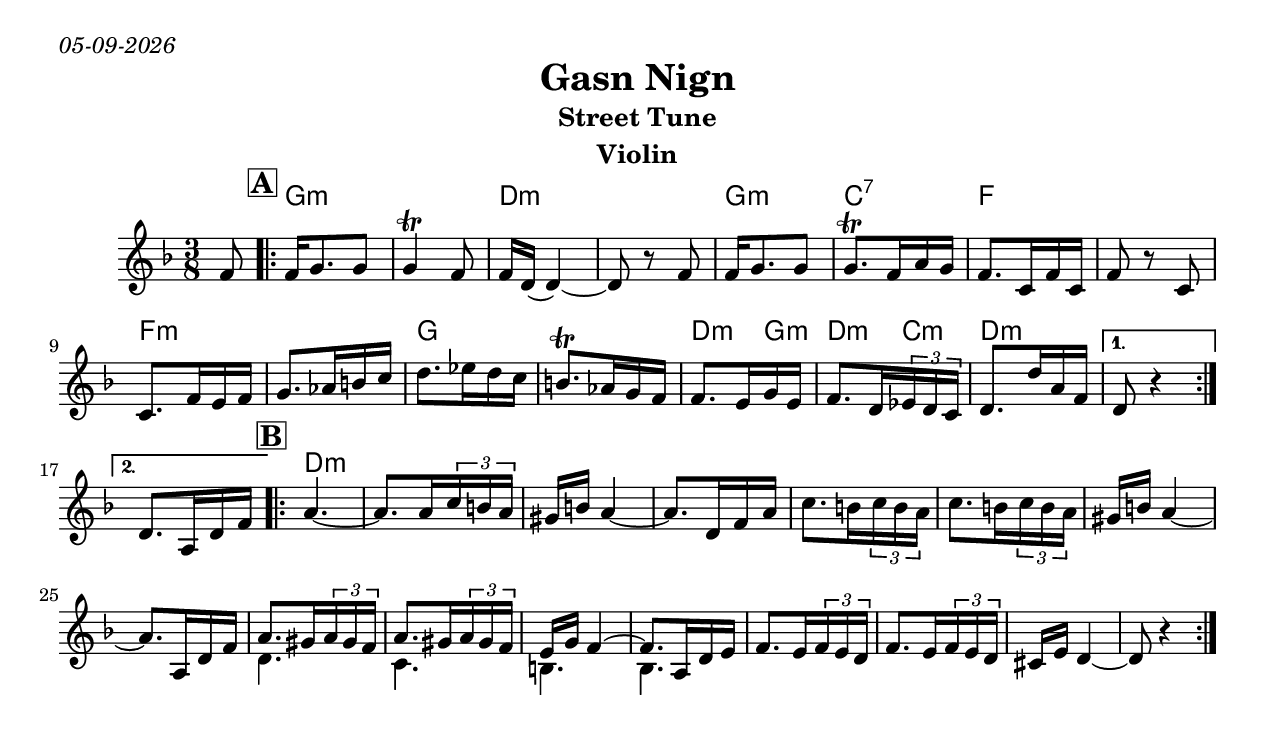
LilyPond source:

\version "2.24.0"
\include "english.ly"
%\pointAndClickOff
\paper{
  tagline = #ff
  print-all-headers = ##t
  #(set-paper-size "letter")
}
date = #(strftime "%d-%m-%Y" (localtime (current-time)))

\markup{ \italic{ \date }  }

%\markup{ Got something to say? }

global = {
  \clef treble
  \key d \minor
  \time 3/8
  \set Score.rehearsalMarkFormatter = #format-mark-box-alphabet
}

%#################################### Melody ########################
%melody =  \transpose c d \relative c' {  %transpose for clarinet
melody = \relative c' {
  \global
  \partial 8 f8  %lead in notes

  \repeat volta 2{
    \mark \default
    f16 g8. g8|
    g4 \trill f8
    f16 d(d4)~
    d8 r f

    f16 g8. g8
    g8. \trill f16 a g
    f8. c16 f c|
    f8 r c

    c8.f16 e f
    g8. af16 b c
    d8. ef16 d c
    b8. \trill af16 g f|

    f8. e16 g e|

    %f8. e16 g e
    f8. d16 \tuplet 3/2{ef d c}
    d8. d'16 a f|

  }

  \alternative {
    {d8 r4 }
    {d8. a16 d f}

  }

  \repeat volta 2{
    \mark \default
    a4.~
    a8. a 16 \tuplet 3/2{c b a}
    gs16 b a4~
    a8. d,16 f a

    c8. b16 \tuplet 3/2{c b a}
    c8. b16 \tuplet 3/2{c b a}
    gs16 b a4~
    a8. a,16 d f

    <<
      {
    a8. gs16 \tuplet 3/2{a gs f}
    a8. gs16 \tuplet 3/2{a gs f}
    e16 g f4~
    f8.a,16 d e|
      }
    \\
    {d4. c4. b4. bf4.}
    >>

    f'8. e16 \tuplet 3/2{f e d}|
    f8. e16 \tuplet 3/2{f e d}|
    cs16 e d4~
    d8 r4

  }

}
%################################# Lyrics #####################
%\addlyrics{ \set stanza = #"1. " }
%################################# Chords #######################
harmonies = \chordmode {
  s8
  g8*6:m
  d8*6:m
  g8*3:m
  c8*3:7
  f8*6
  f8*6:m
  g8*6
  d8*2:m g8:m
  d8*2:m c8:m
  d8*9:m
  %b
   d8*3:m
  %{ old b chords
  d8*12:m
  c8*6:m
  d8*12:m
  g8*3:m
  d8*3:m
  f8*6:m
  d8*6:m
    %}
}

\score {
  <<
    \new ChordNames {
      \set chordChanges = ##f
      \harmonies
    }
    \new Staff   \melody
   % \new Staff \transpose c c'\melody
  >>
  \header{
    title= "Gasn Nign"
    subtitle="Street Tune"
    composer= ""
    instrument = "Violin"
    arranger= ""
  }
  \midi{\tempo 4 = 120}
  \layout{indent = 1.0\cm}
}
%{
% more verses:
\markup{}
\markup {
  \fill-line {
    \hspace #0.1 % distance from left margin
    \column {
      \line { "1."
	\column {
	  ""
	}
      }
      \hspace #0.2 % vertical distance between verses
      \line { "2."
	\column {
	 ""
	}
      }
    }
    \hspace #0.1  % horiz. distance between columns
    \column {
      \line { "3."
	\column {
	  ""
	}
      }
      \hspace #0.2 % distance between verses
      \line { "4."
	\column {
	 ""
	}
      }
    }
    \hspace #0.1 % distance to right margin
  }
}

%}
